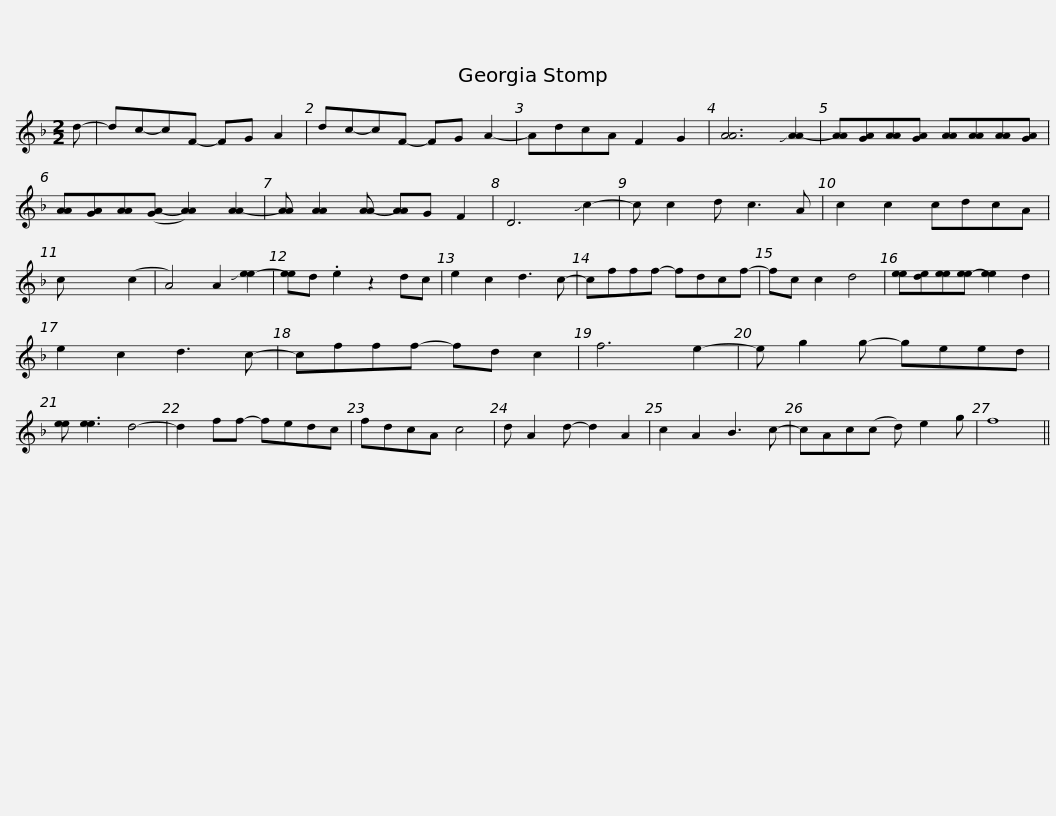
X:1
L:1/8
M:2/2
I:linebreak $
K:F
V:1 treble
V:1
 d- | dc-cF- FG A2 | dc-cF- FG A2- | AdcA F2 G2 | [AA]6 !slide![AA-]2 | %5
 [AA][GA][AA][GA] [AA][AA][AA][GA] |$ [AA][GA][AA]([GA-] [AA]2) [AA-]2 | [AA] [AA]2 [AA-] [AA]G F2 | D6 !slide!c2- | c c2 d c3 A | %10
 c2 c2 cdcA | c x4 (c2 | A4) A2 !slide![ee-]2 |$ [ee]d .e2 z2 dc | e2 c2 d3 c- | %15
 cfff- fdcf- | fc c2 d4 | [ee][de][ee][ee-] [ee]2 d2 | e2 c2 d3 c- | cfff- fd c2 |$ %20
 f6 e2- | e g2 g- geed | [ee] [ee]3 d4- | d2 ff- fedc | fdcA c4 | %25
 d A2 d- d2 A2 | c2 A2 B3 c- | cAc(c d) e2 g |$ f8 || %29
